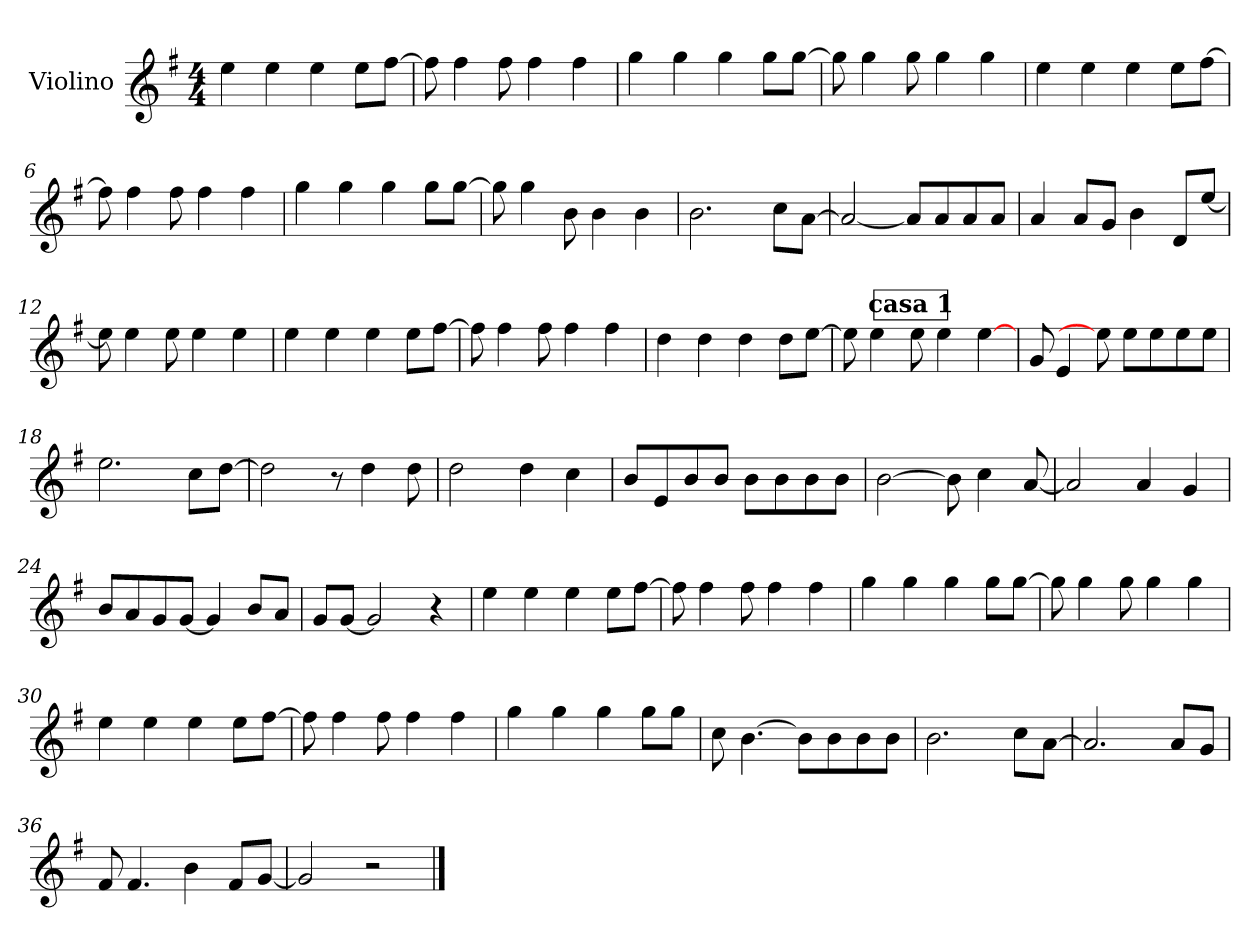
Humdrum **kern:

**kern
*part1
*staff1
*I"Violino
*I'Vln.
*clefG2
*k[f#]
*M4/4
*MM130
=1
4ee\
4ee\
4ee\
8ee\L
[8ff#\J
=2
8ff#\]
4ff#\
8ff#\
4ff#\
4ff#\
=3
4gg\
4gg\
4gg\
8gg\L
[8gg\J
=4
8gg\]
4gg\
8gg\
4gg\
4gg\
=5
4ee\
4ee\
4ee\
8ee\L
[8ff#\J
=6
8ff#\]
4ff#\
8ff#\
4ff#\
4ff#\
=7
4gg\
4gg\
4gg\
8gg\L
[8gg\J
!!LO:LB:g=z
=8
8gg\]
4gg\
8b\
4b\
4b\
=9
2.b\
8cc\L
[8a\J
=10
2a/_
8a/L]
8a/
8a/
8a/J
=11
4a/
8a/L
8g/J
4b\
8d/L
[8ee/J
=12
8ee\]
4ee\
8ee\
4ee\
4ee\
=13
4ee\
4ee\
4ee\
8ee\L
[8ff#\J
=14
8ff#\]
4ff#\
8ff#\
4ff#\
4ff#\
!!LO:LB:g=z
=15
4dd\
4dd\
4dd\
8dd\L
[8ee\J
!!LO:REH:place=s1:a:B:fs=14:t=casa 1:qo=1.5
=16
8ee\]
4ee\
8ee\
4ee\
[4ee\
=17
8g/
4e/
8ee\]
8ee\L
8ee\
8ee\
8ee\J
=18
2.ee\
8cc\L
[8dd\J
=19
2dd\]
8r
4dd\
8dd\
=20
2dd\
4dd\
4cc\
=21
8b/L
8e/
8b/
8b/J
8b\L
8b\
8b\
8b\J
!!LO:LB:g=z
=22
[2b\
8b\]
4cc\
[8a/
=23
2a/]
4a/
4g/
=24
8b/L
8a/
8g/
[8g/J
4g/]
8b/L
8a/J
=25
8g/L
[8g/J
2g/]
4r
=26
4ee\
4ee\
4ee\
8ee\L
[8ff#\J
=27
8ff#\]
4ff#\
8ff#\
4ff#\
4ff#\
=28
4gg\
4gg\
4gg\
8gg\L
[8gg\J
=29
8gg\]
4gg\
8gg\
4gg\
4gg\
!!LO:LB:g=z
=30
4ee\
4ee\
4ee\
8ee\L
[8ff#\J
=31
8ff#\]
4ff#\
8ff#\
4ff#\
4ff#\
=32
4gg\
4gg\
4gg\
8gg\L
8gg\J
=33
8cc\
[4.b\
8b\L]
8b\
8b\
8b\J
=34
2.b\
8cc\L
[8a\J
=35
2.a/]
8a/L
8g/J
=36
8f#/
4.f#/
4b\
8f#/L
[8g/J
=37
2g/]
2r
==
*-
